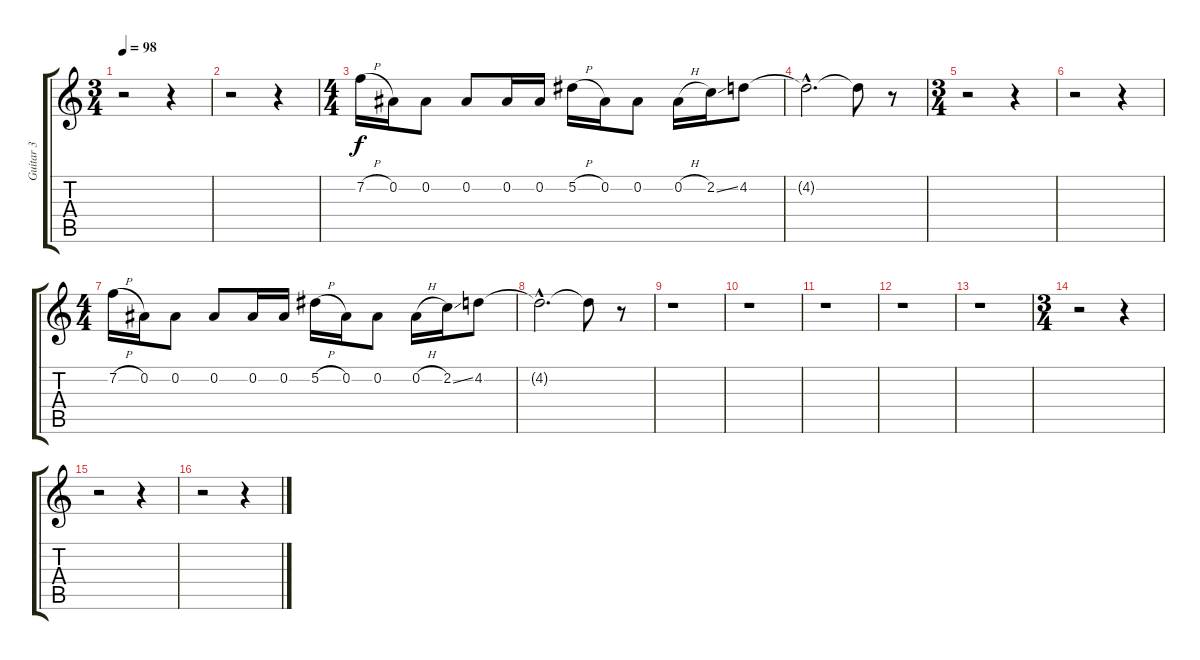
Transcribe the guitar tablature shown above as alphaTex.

\track ("Guitar 3" "Guitar 3") {instrument overdrivenguitar}
\staff {score tabs}
\tuning (Eb4 Bb3 Gb3 Db3 Ab2 Eb2) {hide}
\ts (3 4)
\tempo 98
\clef g2
\ks c
r.2{dy f instrument overdrivenguitar} r.4 |
r.2 r.4 |
\ts (4 4)
7.2{h}.16 0.2.16 0.2.8 0.2.8 0.2.16 0.2.16 5.2{h}.16 0.2.16 0.2.8 0.2{h}.16 2.2{ss}.16 4.2.8 |
4.2{hac t}.2{d} 4.2{t}.8 r.8 |
\ts (3 4)
r.2 r.4 |
r.2 r.4 |
\ts (4 4)
7.2{h}.16 0.2.16 0.2.8 0.2.8 0.2.16 0.2.16 5.2{h}.16 0.2.16 0.2.8 0.2{h}.16 2.2{ss}.16 4.2.8 |
4.2{hac t}.2{d} 4.2{t}.8 r.8 |
r.1 |
r.1 |
r.1 |
r.1 |
r.1 |
\ts (3 4)
r.2 r.4 |
r.2 r.4 |
r.2 r.4
